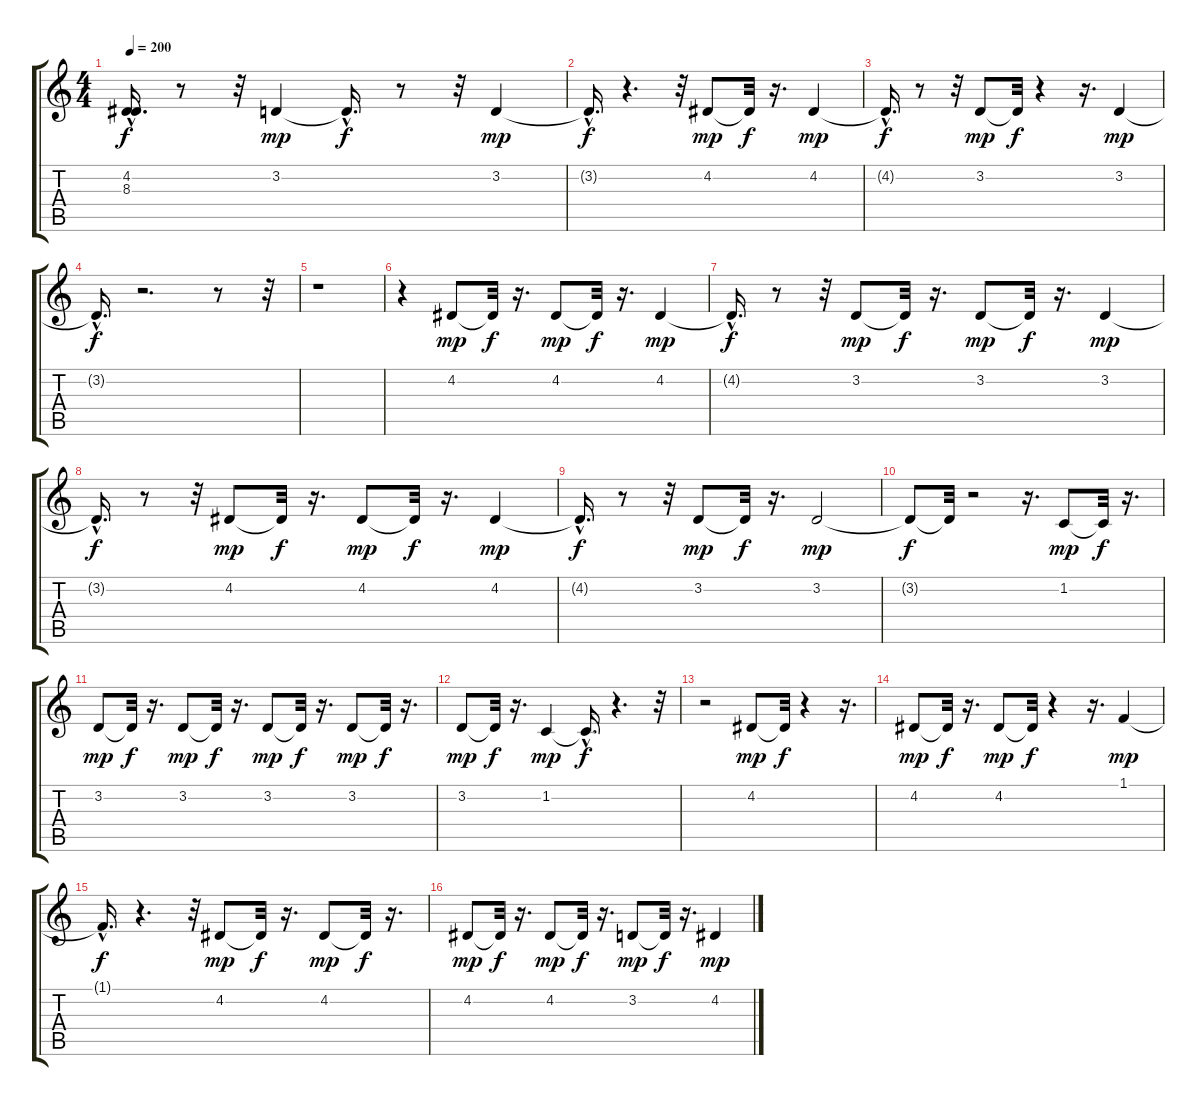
\track "" {instrument clarinet}
\staff {score tabs}
\tuning (E4 B3 G3 D3 A2 E2) {hide}
\ts (4 4)
\tempo 200
\clef g2
\ks c
(4.2{hac t} 8.3{hac t}).16{d dy f} r.8 r.32 3.2.4{dy mp} 3.2{hac t}.16{d dy f} r.8 r.32 3.2.4{dy mp} |
3.2{hac t}.16{d dy f} r.4{d} r.32 4.2.8{dy mp} 4.2{t}.32{dy f} r.16{d} 4.2.4{dy mp} |
4.2{hac t}.16{d dy f} r.8 r.32 3.2.8{dy mp} 3.2{t}.32{dy f} r.4 r.16{d} 3.2.4{dy mp} |
3.2{hac t}.16{d dy f} r.2{d} r.8 r.32 |
r.1 |
r.4 4.2.8{dy mp} 4.2{t}.32{dy f} r.16{d} 4.2.8{dy mp} 4.2{t}.32{dy f} r.16{d} 4.2.4{dy mp} |
4.2{hac t}.16{d dy f} r.8 r.32 3.2.8{dy mp} 3.2{t}.32{dy f} r.16{d} 3.2.8{dy mp} 3.2{t}.32{dy f} r.16{d} 3.2.4{dy mp} |
3.2{hac t}.16{d dy f} r.8 r.32 4.2.8{dy mp} 4.2{t}.32{dy f} r.16{d} 4.2.8{dy mp} 4.2{t}.32{dy f} r.16{d} 4.2.4{dy mp} |
4.2{hac t}.16{d dy f} r.8 r.32 3.2.8{dy mp} 3.2{t}.32{dy f} r.16{d} 3.2.2{dy mp} |
3.2{t}.8{dy f} 3.2{t}.32 r.2 r.16{d} 1.2.8{dy mp} 1.2{t}.32{dy f} r.16{d} |
3.2.8{dy mp} 3.2{t}.32{dy f} r.16{d} 3.2.8{dy mp} 3.2{t}.32{dy f} r.16{d} 3.2.8{dy mp} 3.2{t}.32{dy f} r.16{d} 3.2.8{dy mp} 3.2{t}.32{dy f} r.16{d} |
3.2.8{dy mp} 3.2{t}.32{dy f} r.16{d} 1.2.4{dy mp} 1.2{hac t}.16{d dy f} r.4{d} r.32 |
r.2 4.2.8{dy mp} 4.2{t}.32{dy f} r.4 r.16{d} |
4.2.8{dy mp} 4.2{t}.32{dy f} r.16{d} 4.2.8{dy mp} 4.2{t}.32{dy f} r.4 r.16{d} 1.1.4{dy mp} |
1.1{hac t}.16{d dy f} r.4{d} r.32 4.2.8{dy mp} 4.2{t}.32{dy f} r.16{d} 4.2.8{dy mp} 4.2{t}.32{dy f} r.16{d} |
4.2.8{dy mp} 4.2{t}.32{dy f} r.16{d} 4.2.8{dy mp} 4.2{t}.32{dy f} r.16{d} 3.2.8{dy mp} 3.2{t}.32{dy f} r.16{d} 4.2.4{dy mp}
